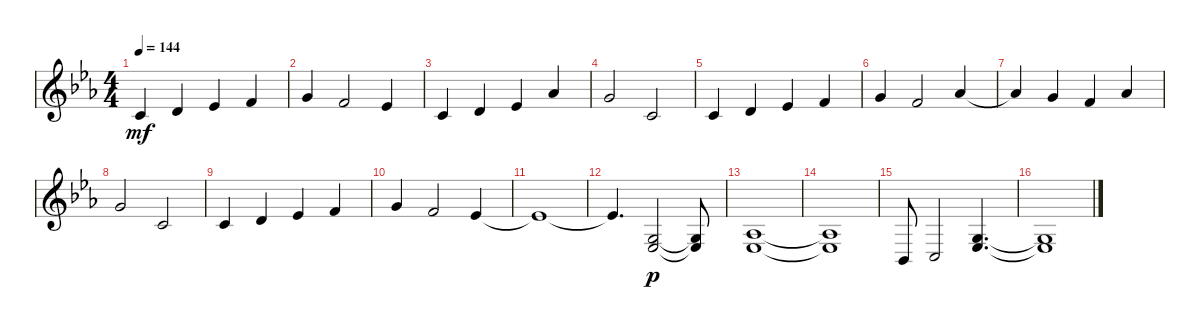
\track "" {instrument acousticgrandpiano}
\staff {score}
\tuning (E4 B3 G3 D3 A2 E2) {hide}
\ts (4 4)
\tempo 144
\clef g2
\ks eb
1.2.4{dy mf} 3.2.4 4.2.4 1.1.4 |
3.1.4 1.1.2 4.2.4 |
1.2.4 3.2.4 4.2.4 4.1.4 |
3.1.2 1.2.2 |
1.2.4 3.2.4 4.2.4 1.1.4 |
3.1.4 1.1.2 4.1.4 |
4.1{t}.4 3.1.4 1.1.4 4.1.4 |
3.1.2 1.2.2 |
1.2.4 3.2.4 4.2.4 1.1.4 |
3.1.4 1.1.2 4.2.4 |
4.2{t}.1 |
4.2{t}.4{d} (0.3 1.4).2{dy p} (0.3{t} 1.4{t}).8 |
(1.3 1.4).1 |
(1.3{t} 1.4{t}).1 |
1.5.8 3.5.2 (0.3 1.4).4{d} |
(0.3{t} 1.4{t}).1
